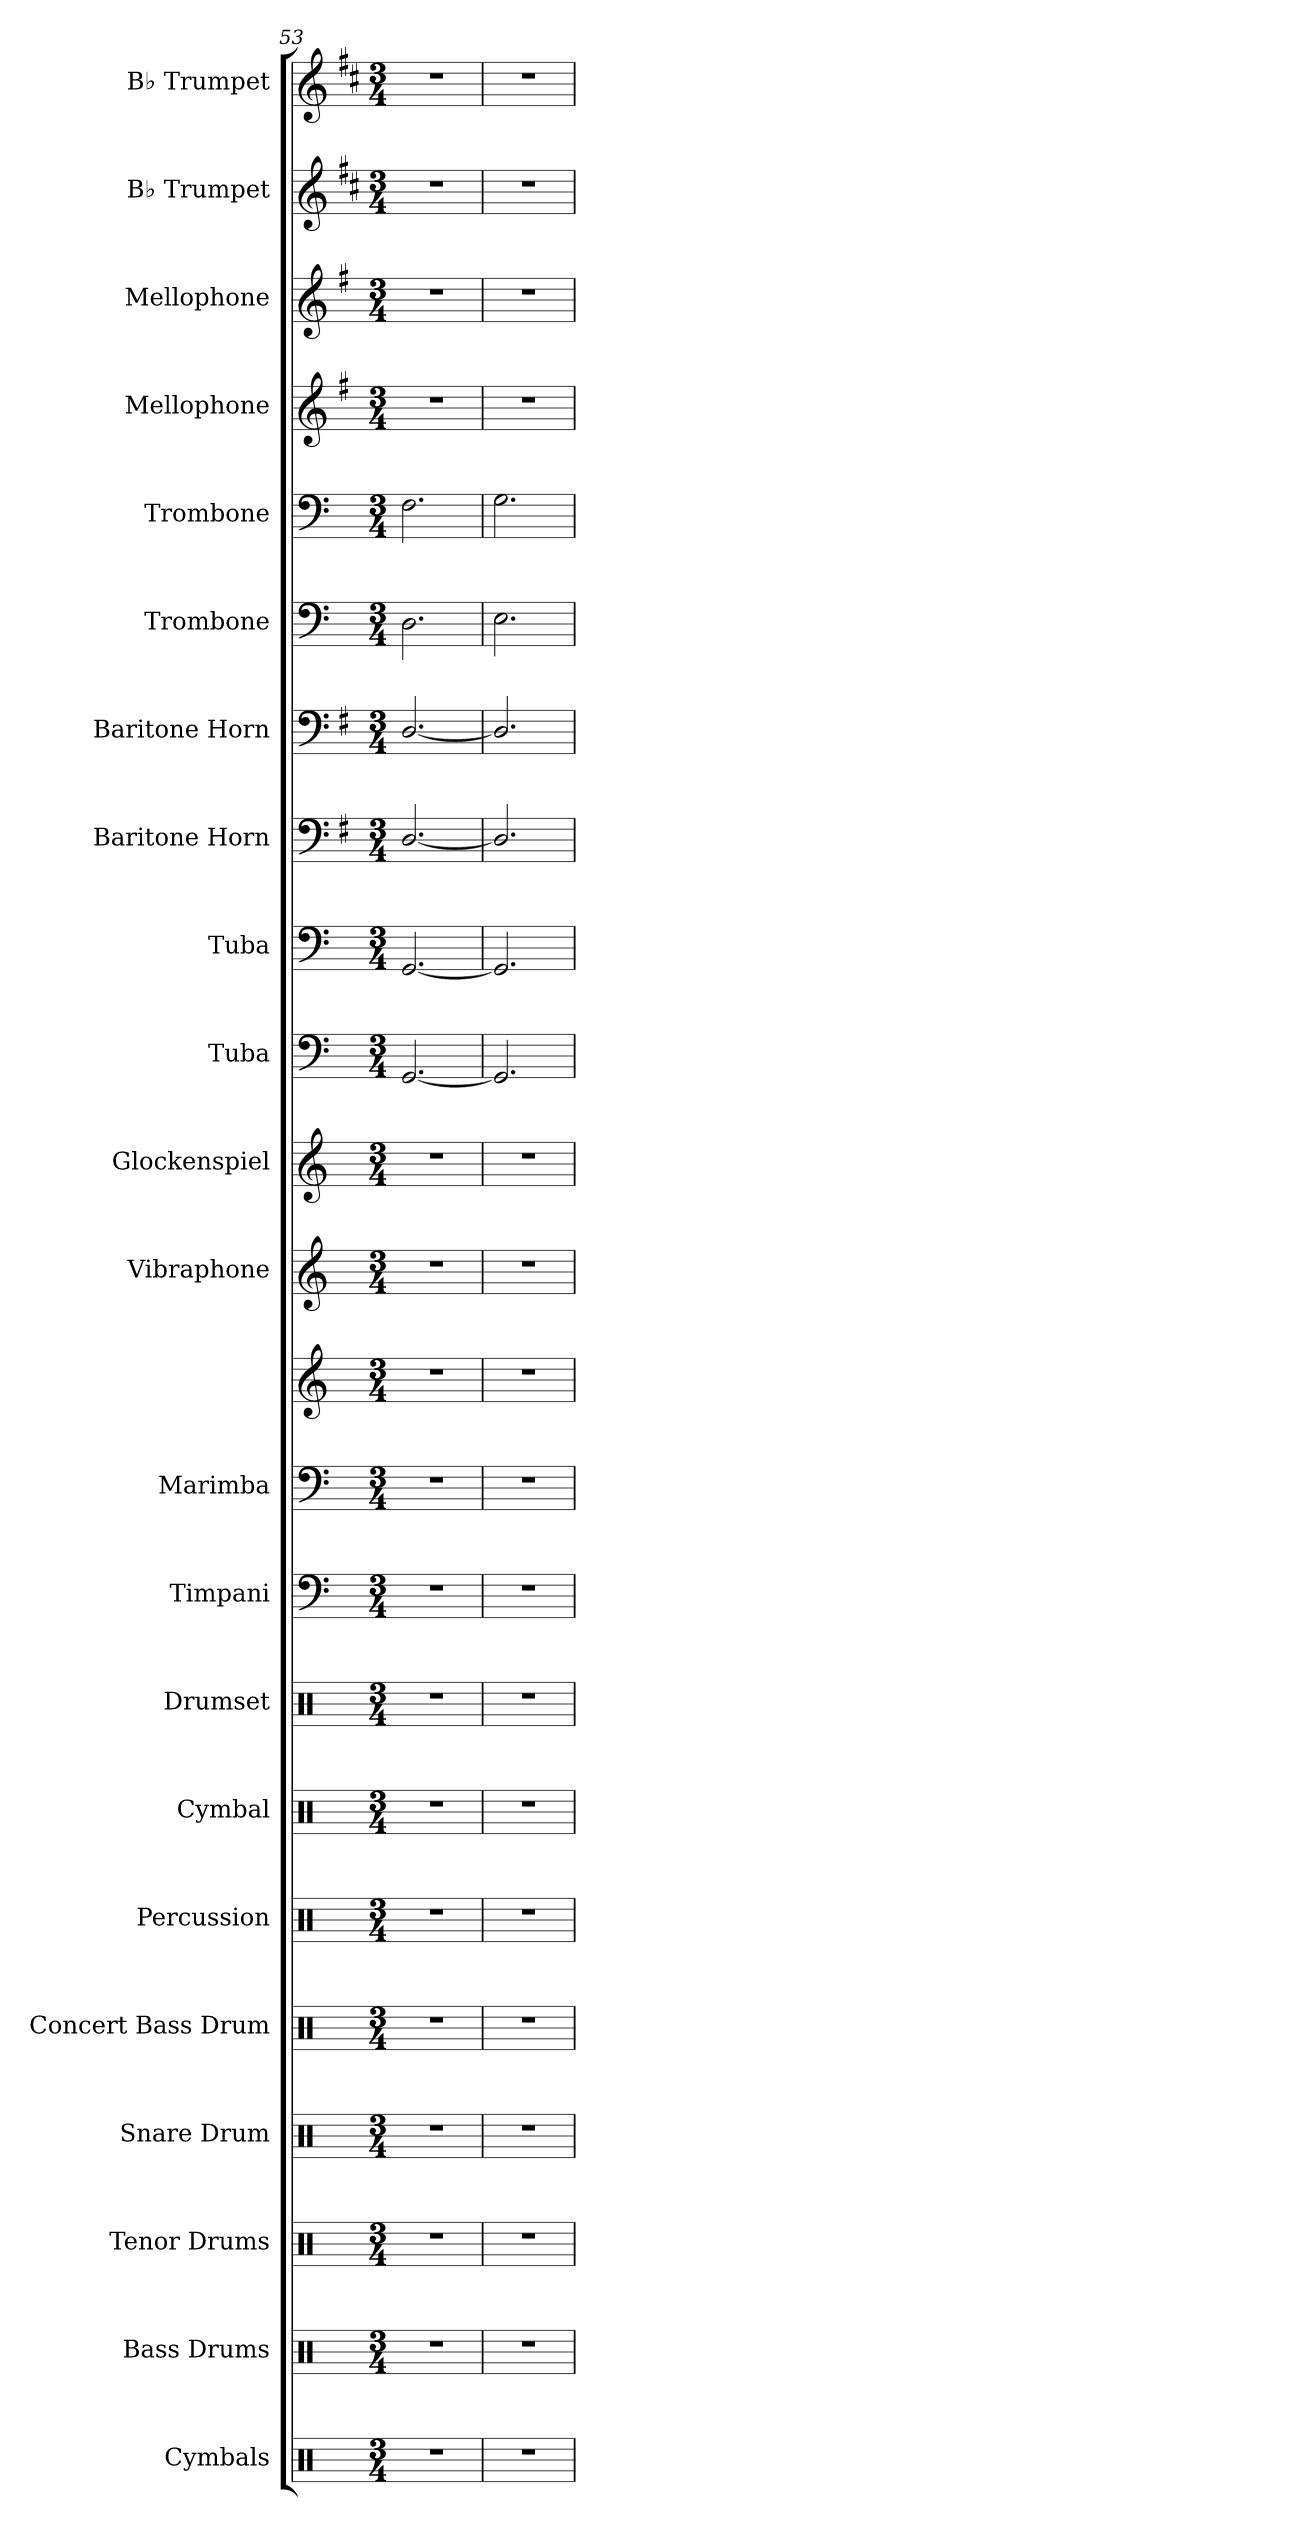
**kern	**kern	**kern	**kern	**kern	**kern	**kern	**kern	**kern	**kern	**kern	**kern	**kern	**kern	**kern	**kern	**kern	**kern	**kern	**kern	**kern	**kern	**kern
*part22	*part21	*part20	*part19	*part18	*part17	*part16	*part15	*part14	*part13	*part13	*part12	*part11	*part10	*part9	*part8	*part7	*part6	*part5	*part4	*part3	*part2	*part1
*staff23	*staff22	*staff21	*staff20	*staff19	*staff18	*staff17	*staff16	*staff15	*staff14	*staff13	*staff12	*staff11	*staff10	*staff9	*staff8	*staff7	*staff6	*staff5	*staff4	*staff3	*staff2	*staff1
*I"Cymbals	*I"Bass Drums	*I"Tenor Drums	*I"Snare Drum	*I"Concert Bass Drum	*I"Percussion	*I"Cymbal	*I"Drumset	*I"Timpani	*I"Marimba	*	*I"Vibraphone	*I"Glockenspiel	*I"Tuba	*I"Tuba	*I"Baritone Horn	*I"Baritone Horn	*I"Trombone	*I"Trombone	*I"Mellophone	*I"Mellophone	*I"B♭ Trumpet	*I"B♭ Trumpet
*I'Cym.	*I'B.D.	*I'T.D.	*I'S.D.	*I'Con. BD	*I'Perc.	*I'Cym.	*I'D. Set	*I'Timp.	*I'Mrm.	*	*I'Vib.	*I'Glock.	*I'Tba.	*I'Tba.	*I'Bar. Hn.	*I'Bar. Hn.	*I'Tbn.	*I'Tbn.	*I'Mello	*I'Mello	*I'B♭ Tpt.	*I'B♭ Tpt.
*clefX	*clefX	*clefX	*clefX	*clefX	*clefX	*clefX	*clefX	*clefF4	*clefF4	*clefG2	*clefG2	*clefG2	*clefF4	*clefF4	*clefF4	*clefF4	*clefF4	*clefF4	*clefG2	*clefG2	*clefG2	*clefG2
*	*	*	*	*	*	*	*	*	*	*	*	*ITrd-14c-24	*	*	*ITrd4c7	*ITrd4c7	*	*	*ITrd4c7	*ITrd4c7	*ITrd1c2	*ITrd1c2
*k[]	*k[]	*k[]	*k[]	*k[]	*k[]	*k[]	*k[]	*k[]	*k[]	*k[]	*k[]	*k[]	*k[]	*k[]	*k[]	*k[]	*k[]	*k[]	*k[]	*k[]	*k[]	*k[]
*M3/4	*M3/4	*M3/4	*M3/4	*M3/4	*M3/4	*M3/4	*M3/4	*M3/4	*M3/4	*M3/4	*M3/4	*M3/4	*M3/4	*M3/4	*M3/4	*M3/4	*M3/4	*M3/4	*M3/4	*M3/4	*M3/4	*M3/4
=53	=53	=53	=53	=53	=53	=53	=53	=53	=53	=53	=53	=53	=53	=53	=53	=53	=53	=53	=53	=53	=53	=53
2.r	2.r	2.r	2.r	2.r	2.r	2.r	2.r	2.r	2.r	2.r	2.r	2.r	[2.GG/	[2.GG/	[2.GG/	[2.GG/	2.D\	2.F\	2.r	2.r	2.r	2.r
=54	=54	=54	=54	=54	=54	=54	=54	=54	=54	=54	=54	=54	=54	=54	=54	=54	=54	=54	=54	=54	=54	=54
2.r	2.r	2.r	2.r	2.r	2.r	2.r	2.r	2.r	2.r	2.r	2.r	2.r	2.GG/]	2.GG/]	2.GG/]	2.GG/]	2.E\	2.G\	2.r	2.r	2.r	2.r
=	=	=	=	=	=	=	=	=	=	=	=	=	=	=	=	=	=	=	=	=	=	=
*-	*-	*-	*-	*-	*-	*-	*-	*-	*-	*-	*-	*-	*-	*-	*-	*-	*-	*-	*-	*-	*-	*-
